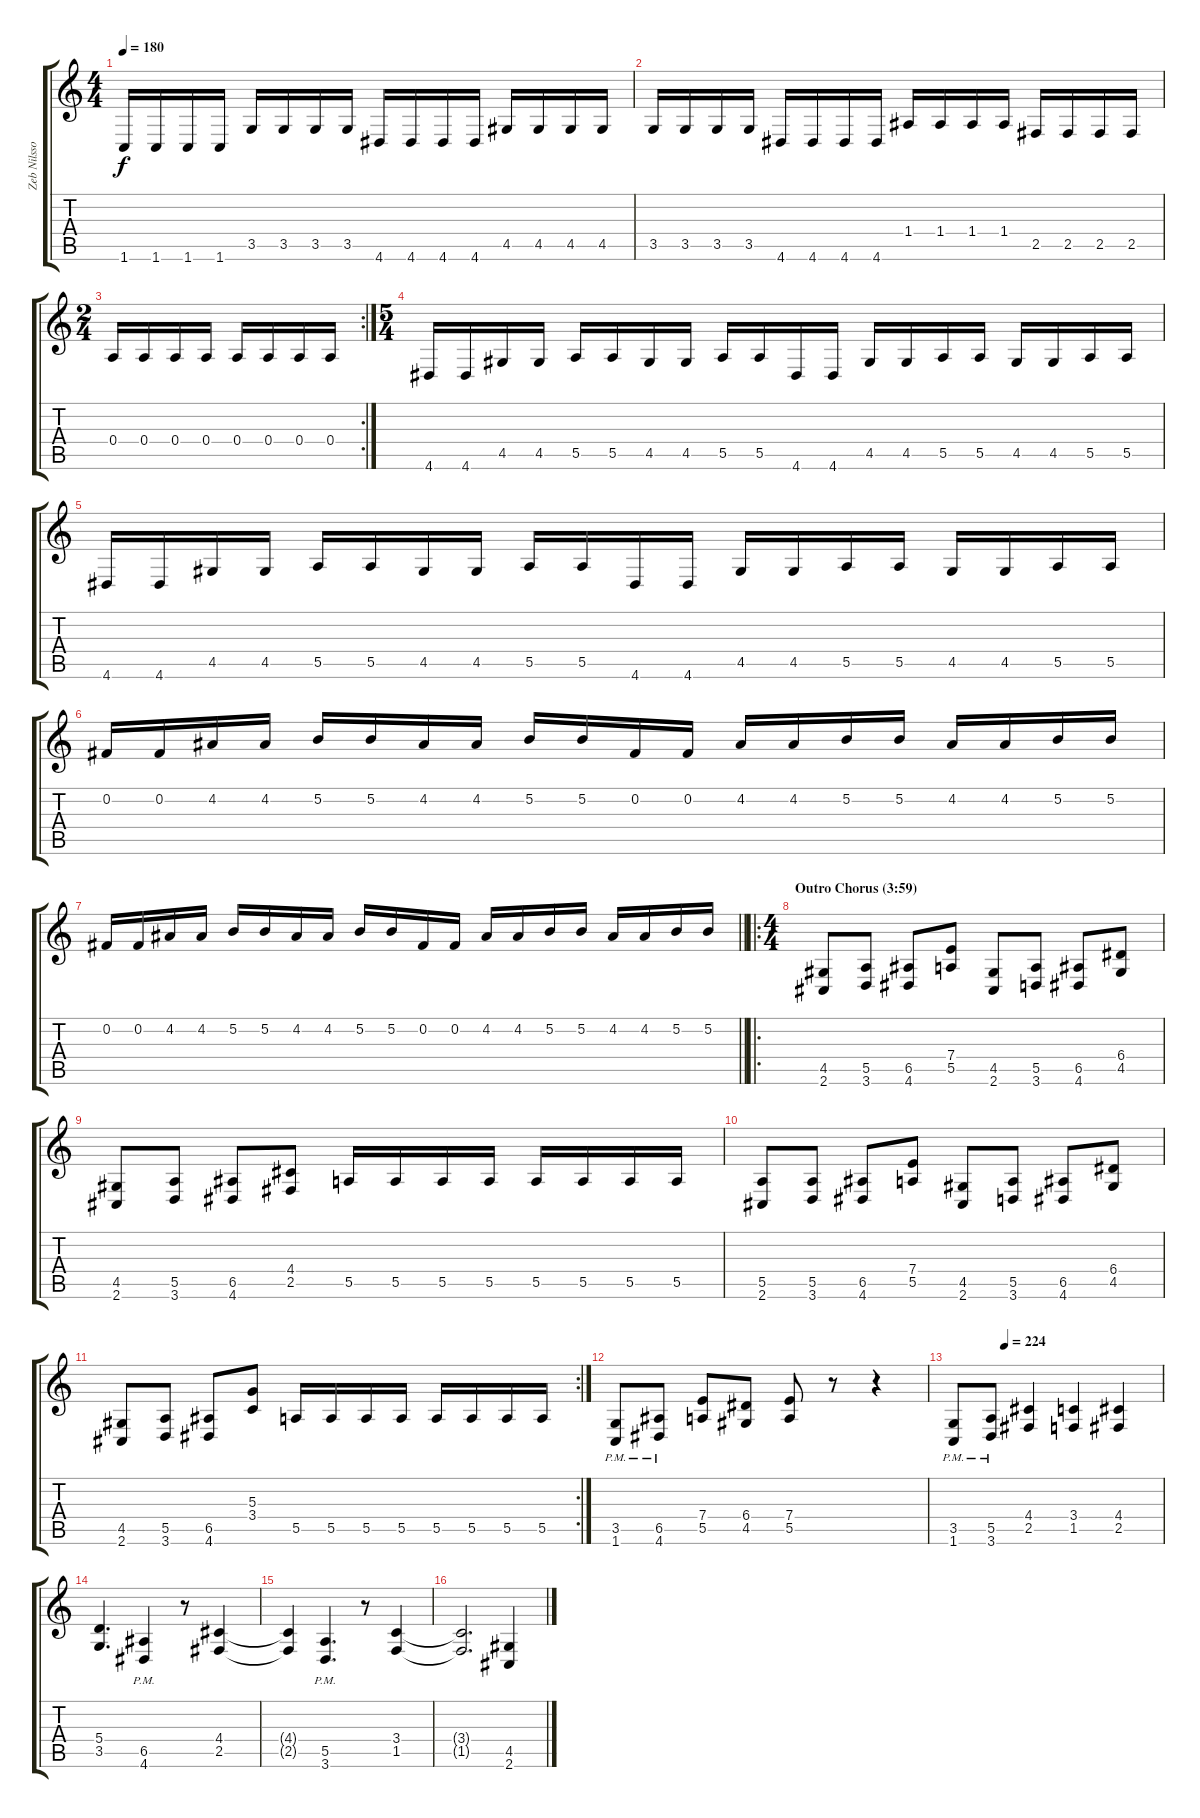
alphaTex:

\track ("Zeb Nilsson" "Zeb Nilsso") {instrument distortionguitar}
\staff {score tabs}
\tuning (B3 Gb3 D3 A2 E2 B1) {hide}
\ts (4 4)
\tempo 180
\clef g2
\ks c
1.6.16{dy f} 1.6.16 1.6.16 1.6.16 3.5.16 3.5.16 3.5.16 3.5.16 4.6.16 4.6.16 4.6.16 4.6.16 4.5.16 4.5.16 4.5.16 4.5.16 |
3.5.16 3.5.16 3.5.16 3.5.16 4.6.16 4.6.16 4.6.16 4.6.16 1.4.16 1.4.16 1.4.16 1.4.16 2.5.16 2.5.16 2.5.16 2.5.16 |
\rc 2
\ts (2 4)
0.4.16 0.4.16 0.4.16 0.4.16 0.4.16 0.4.16 0.4.16 0.4.16 |
\ts (5 4)
4.6.16 4.6.16 4.5.16 4.5.16 5.5.16 5.5.16 4.5.16 4.5.16 5.5.16 5.5.16 4.6.16 4.6.16 4.5.16 4.5.16 5.5.16 5.5.16 4.5.16 4.5.16 5.5.16 5.5.16 |
4.6.16 4.6.16 4.5.16 4.5.16 5.5.16 5.5.16 4.5.16 4.5.16 5.5.16 5.5.16 4.6.16 4.6.16 4.5.16 4.5.16 5.5.16 5.5.16 4.5.16 4.5.16 5.5.16 5.5.16 |
0.2.16 0.2.16 4.2.16 4.2.16 5.2.16 5.2.16 4.2.16 4.2.16 5.2.16 5.2.16 0.2.16 0.2.16 4.2.16 4.2.16 5.2.16 5.2.16 4.2.16 4.2.16 5.2.16 5.2.16 |
\barLineRight lightlight
0.2.16 0.2.16 4.2.16 4.2.16 5.2.16 5.2.16 4.2.16 4.2.16 5.2.16 5.2.16 0.2.16 0.2.16 4.2.16 4.2.16 5.2.16 5.2.16 4.2.16 4.2.16 5.2.16 5.2.16 |
\ro
\ts (4 4)
\section ("" "Outro Chorus (3:59)")
(4.5 2.6).8 (5.5 3.6).8 (6.5 4.6).8 (7.4 5.5).8 (4.5 2.6).8 (5.5 3.6).8 (6.5 4.6).8 (6.4 4.5).8 |
(4.5 2.6).8 (5.5 3.6).8 (6.5 4.6).8 (4.4 2.5).8 5.5.16 5.5.16 5.5.16 5.5.16 5.5.16 5.5.16 5.5.16 5.5.16 |
(5.5 2.6).8 (5.5 3.6).8 (6.5 4.6).8 (7.4 5.5).8 (4.5 2.6).8 (5.5 3.6).8 (6.5 4.6).8 (6.4 4.5).8 |
\rc 2
(4.5 2.6).8 (5.5 3.6).8 (6.5 4.6).8 (5.3 3.4).8 5.5.16 5.5.16 5.5.16 5.5.16 5.5.16 5.5.16 5.5.16 5.5.16 |
(3.5{pm} 1.6{pm}).8 (6.5{pm} 4.6{pm}).8 (7.4 5.5).8 (6.4 4.5).8 (7.4 5.5).8 r.8 r.4 |
\tempo (224 0.25)
(3.5{pm} 1.6{pm}).8 (5.5{pm} 3.6{pm}).8 (4.4 2.5).4 (3.4 1.5).4 (4.4 2.5).4 |
(5.4 3.5).4{d} (6.5{pm} 4.6{pm}).4 r.8 (4.4 2.5).4 |
(4.4{t} 2.5{t}).4 (5.5{pm} 3.6{pm}).4{d} r.8 (3.4 1.5).4 |
(3.4{t} 1.5{t}).2{d} (4.5 2.6).4
